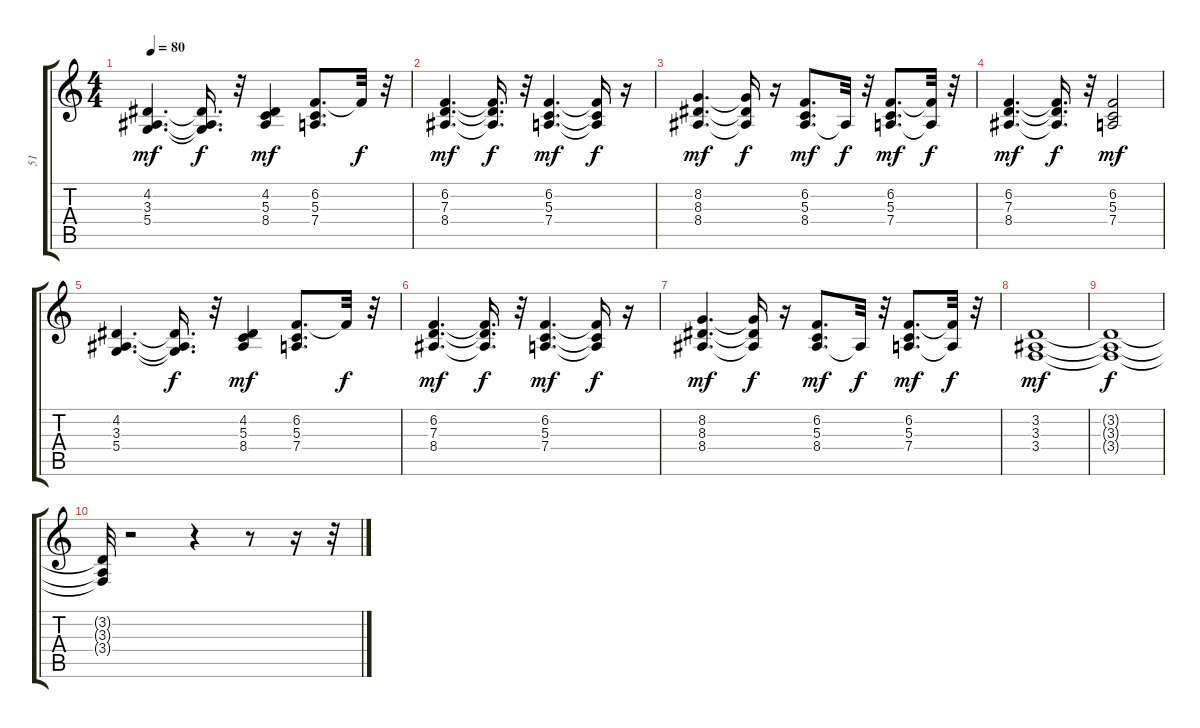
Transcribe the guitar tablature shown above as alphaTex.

\track ("51" "51") {instrument synthstrings1}
\staff {score tabs}
\tuning (E4 B3 G3 D3 A2 E2) {hide}
\ts (4 4)
\tempo 80
\clef g2
\ks c
(4.2 3.3 5.4).4{d dy mf} (4.2{t} 3.3{t} 5.4{t}).16{d dy f} r.32 (4.2 5.3 8.4).4{dy mf} (6.2 5.3 7.4).8{d} 6.2{t}.32{dy f} r.32 |
(6.2 7.3 8.4).4{d dy mf} (6.2{t} 7.3{t} 8.4{t}).16{d dy f} r.32 (6.2 5.3 7.4).4{d dy mf} (6.2{t} 5.3{t} 7.4{t}).16{dy f} r.16 |
(8.2 8.3 8.4).4{d dy mf} (8.2{t} 8.3{t} 8.4{t}).16{dy f} r.16 (6.2 5.3 8.4).8{d dy mf} 8.4{t}.32{dy f} r.32 (6.2 5.3 7.4).8{d dy mf} (6.2{t} 7.4{t}).32{dy f} r.32 |
(6.2 7.3 8.4).4{d dy mf} (6.2{t} 7.3{t} 8.4{t}).16{d dy f} r.32 (6.2 5.3 7.4).2{dy mf} |
(4.2 3.3 5.4).4{d} (4.2{t} 3.3{t} 5.4{t}).16{d dy f} r.32 (4.2 5.3 8.4).4{dy mf} (6.2 5.3 7.4).8{d} 6.2{t}.32{dy f} r.32 |
(6.2 7.3 8.4).4{d dy mf} (6.2{t} 7.3{t} 8.4{t}).16{d dy f} r.32 (6.2 5.3 7.4).4{d dy mf} (6.2{t} 5.3{t} 7.4{t}).16{dy f} r.16 |
(8.2 8.3 8.4).4{d dy mf} (8.2{t} 8.3{t} 8.4{t}).16{dy f} r.16 (6.2 5.3 8.4).8{d dy mf} 8.4{t}.32{dy f} r.32 (6.2 5.3 7.4).8{d dy mf} (6.2{t} 7.4{t}).32{dy f} r.32 |
(3.2 3.3 3.4).1{dy mf} |
(3.2{t} 3.3{t} 3.4{t}).1{dy f} |
(3.2{t} 3.3{t} 3.4{t}).32 r.2 r.4 r.8 r.16 r.32
